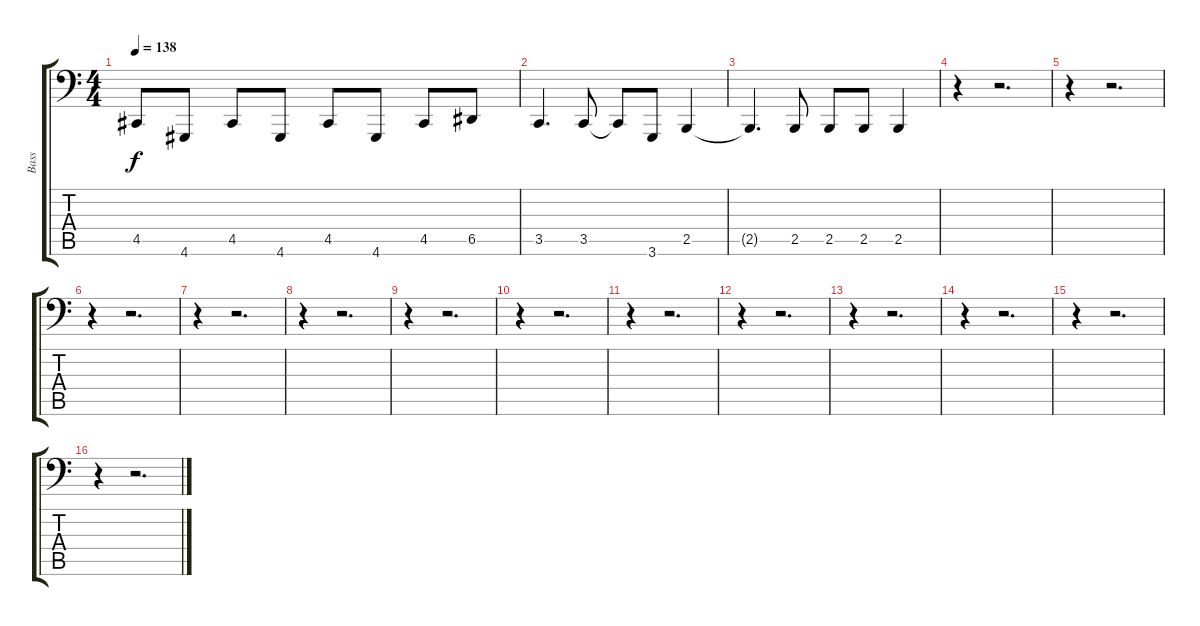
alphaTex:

\track ("Bass" "Bass") {instrument electricbassfinger}
\staff {score tabs}
\tuning (F2 C2 G1 D1 A0 E0) {hide}
\ts (4 4)
\tempo 138
\clef f4
\ks c
4.5{t}.8{dy f} 4.6.8 4.5.8 4.6.8 4.5.8 4.6.8 4.5.8 6.5.8 |
3.5.4{d} 3.5.8 3.5{t}.8 3.6.8 2.5.4 |
2.5{t}.4{d} 2.5.8 2.5.8 2.5.8 2.5.4 |
r.4 r.2{d} |
r.4 r.2{d} |
r.4 r.2{d} |
r.4 r.2{d} |
r.4 r.2{d} |
r.4 r.2{d} |
r.4 r.2{d} |
r.4 r.2{d} |
r.4 r.2{d} |
r.4 r.2{d} |
r.4 r.2{d} |
r.4 r.2{d} |
r.4 r.2{d}
